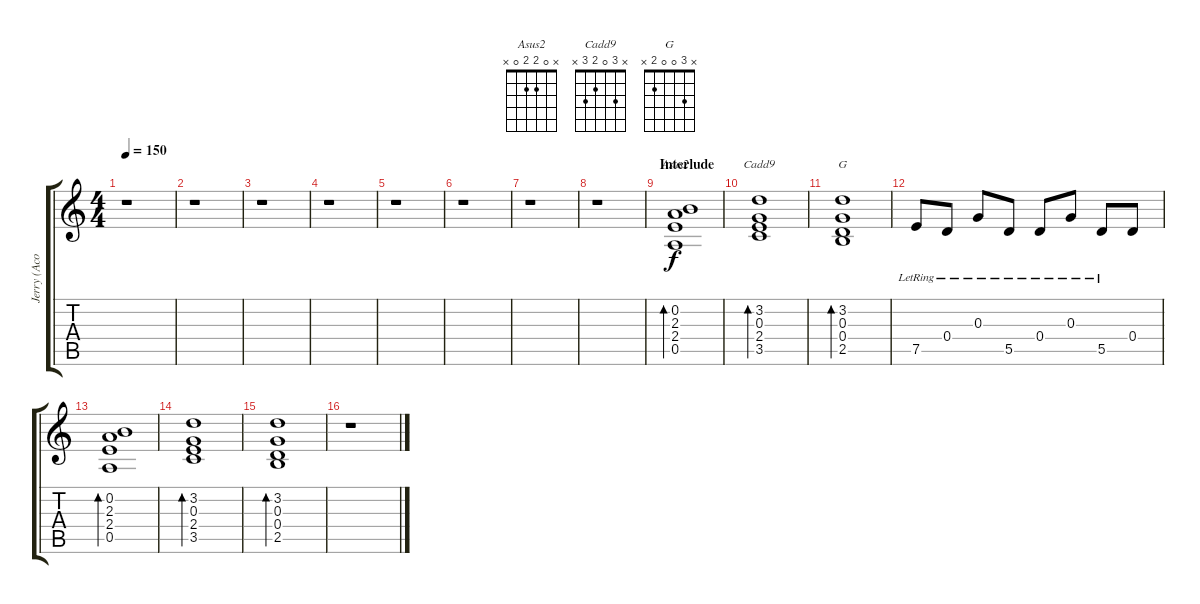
\track ("Jerry (Acoustic)" "Jerry (Aco") {instrument acousticguitarsteel}
\staff {score tabs}
\tuning (E4 B3 G3 D3 A2 E2) {hide}
\chord ("Asus2" x 0 2 2 0 x)
\chord ("Cadd9" x 3 0 2 3 x)
\chord ("G" x 3 0 0 2 x)
\ts (4 4)
\tempo 150
\clef g2
\ks c
r.1{dy f} |
r.1 |
r.1 |
r.1 |
r.1 |
r.1 |
r.1 |
r.1 |
\section ("" "Interlude")
(0.2 2.3 2.4 0.5).1{bd 60 ch "Asus2"} |
(3.2 0.3 2.4 3.5).1{bd 60 ch "Cadd9"} |
(3.2 0.3 0.4 2.5).1{bd 60 ch "G"} |
7.5{lr}.8 0.4{lr}.8 0.3{lr}.8 5.5{lr}.8 0.4{lr}.8 0.3{lr}.8 5.5{lr}.8 0.4.8 |
(0.2 2.3 2.4 0.5).1{bd 60} |
(3.2 0.3 2.4 3.5).1{bd 60} |
(3.2 0.3 0.4 2.5).1{bd 60} |
r.1
